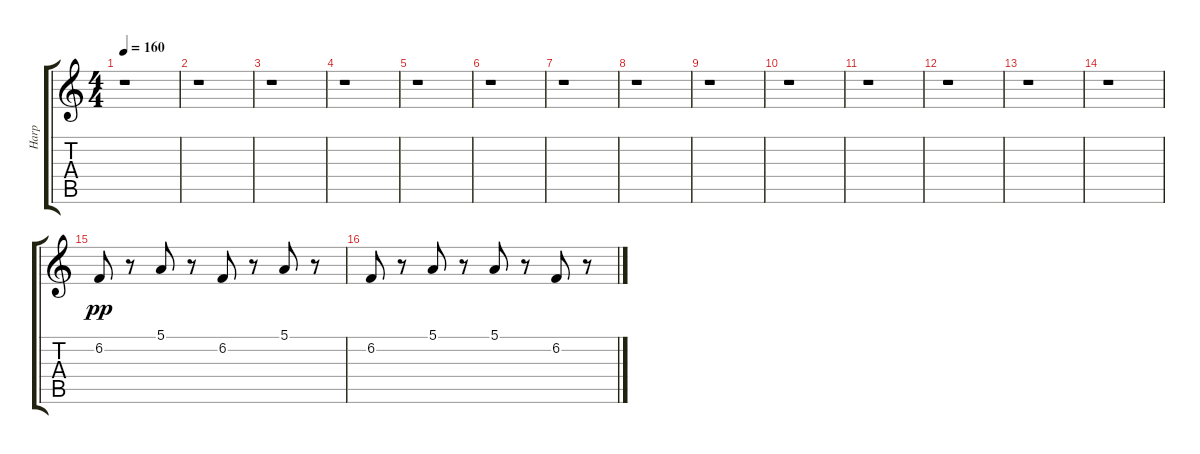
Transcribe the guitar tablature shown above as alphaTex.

\track ("Harp" "Harp") {instrument orchestralharp}
\staff {score tabs}
\tuning (E4 B3 G3 D3 A2 E2) {hide}
\ts (4 4)
\tempo 160
\clef g2
\ks c
r.1{dy ppp} |
r.1 |
r.1 |
r.1 |
r.1 |
r.1 |
r.1 |
r.1 |
r.1 |
r.1 |
r.1 |
r.1 |
r.1 |
r.1 |
6.2.8{dy pp} r.8 5.1.8 r.8 6.2.8 r.8 5.1.8 r.8 |
6.2.8 r.8 5.1.8 r.8 5.1.8 r.8 6.2.8 r.8
